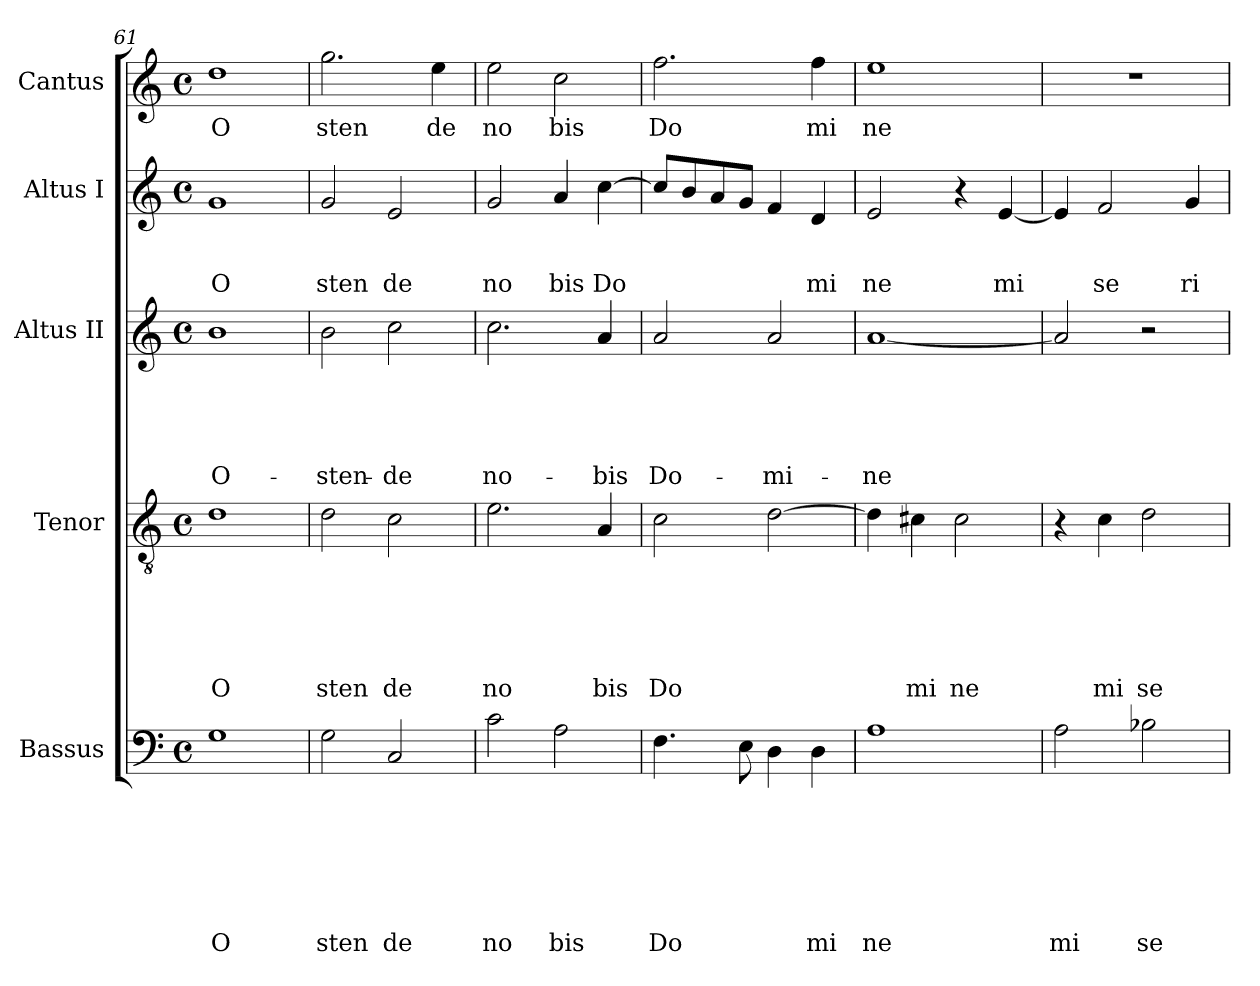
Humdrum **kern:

**kern	**text	**text	**text	**text	**text	**text	**text	**kern	**text	**text	**text	**text	**text	**text	**kern	**text	**text	**text	**text	**text	**kern	**text	**text	**text	**kern	**text
*part5	*part5	*part5	*part5	*part5	*part5	*part5	*part5	*part4	*part4	*part4	*part4	*part4	*part4	*part4	*part3	*part3	*part3	*part3	*part3	*part3	*part2	*part2	*part2	*part2	*part1	*part1
*staff5	*staff5	*staff5	*staff5	*staff5	*staff5	*staff5	*staff5	*staff4	*staff4	*staff4	*staff4	*staff4	*staff4	*staff4	*staff3	*staff3	*staff3	*staff3	*staff3	*staff3	*staff2	*staff2	*staff2	*staff2	*staff1	*staff1
*I"Bassus	*	*	*	*	*	*	*	*I"Tenor	*	*	*	*	*	*	*I"Altus II	*	*	*	*	*	*I"Altus I	*	*	*	*I"Cantus	*
!!LO:PB:g=z
*clefF4	*	*	*	*	*	*	*	*clefGv2	*	*	*	*	*	*	*clefG2	*	*	*	*	*	*clefG2	*	*	*	*clefG2	*
*k[]	*	*	*	*	*	*	*	*k[]	*	*	*	*	*	*	*k[]	*	*	*	*	*	*k[]	*	*	*	*k[]	*
*C:	*	*	*	*	*	*	*	*C:	*	*	*	*	*	*	*C:	*	*	*	*	*	*C:	*	*	*	*C:	*
*M4/4	*	*	*	*	*	*	*	*M4/4	*	*	*	*	*	*	*M4/4	*	*	*	*	*	*M4/4	*	*	*	*M4/4	*
*met(c)	*	*	*	*	*	*	*	*met(c)	*	*	*	*	*	*	*met(c)	*	*	*	*	*	*met(c)	*	*	*	*met(c)	*
=61	=61	=61	=61	=61	=61	=61	=61	=61	=61	=61	=61	=61	=61	=61	=61	=61	=61	=61	=61	=61	=61	=61	=61	=61	=61	=61
!	!	!	!	!	!	!	!LO:LY:b	!	!	!	!	!	!	!LO:LY:b	!	!	!	!	!	!LO:LY:b	!	!	!	!LO:LY:b	!	!LO:LY:b
1G	.	.	.	.	.	.	O	1d	.	.	.	.	.	O	1b	.	.	.	.	O-	1g	.	.	O	1dd	O
=62	=62	=62	=62	=62	=62	=62	=62	=62	=62	=62	=62	=62	=62	=62	=62	=62	=62	=62	=62	=62	=62	=62	=62	=62	=62	=62
!	!	!	!	!	!	!	!LO:LY:b	!	!	!	!	!	!	!LO:LY:b	!	!	!	!	!	!LO:LY:b	!	!	!	!LO:LY:b	!	!LO:LY:b
2G\	.	.	.	.	.	.	sten	2d\	.	.	.	.	.	sten	2b\	.	.	.	.	-sten-	2g/	.	.	sten	2.gg\	sten
!	!	!	!	!	!	!	!LO:LY:b	!	!	!	!	!	!	!LO:LY:b	!	!	!	!	!	!LO:LY:b	!	!	!	!LO:LY:b	!	!
2C/	.	.	.	.	.	.	de	2c\	.	.	.	.	.	de	2cc\	.	.	.	.	-de	2e/	.	.	de	.	.
!	!	!	!	!	!	!	!	!	!	!	!	!	!	!	!	!	!	!	!	!	!	!	!	!	!	!LO:LY:b
.	.	.	.	.	.	.	.	.	.	.	.	.	.	.	.	.	.	.	.	.	.	.	.	.	4ee\	de
=63	=63	=63	=63	=63	=63	=63	=63	=63	=63	=63	=63	=63	=63	=63	=63	=63	=63	=63	=63	=63	=63	=63	=63	=63	=63	=63
!	!	!	!	!	!	!	!LO:LY:b	!	!	!	!	!	!	!LO:LY:b	!	!	!	!	!	!LO:LY:b	!	!	!	!LO:LY:b	!	!LO:LY:b
2c\	.	.	.	.	.	.	no	2.e\	.	.	.	.	.	no	2.cc\	.	.	.	.	no-	2g/	.	.	no	2ee\	no
!	!	!	!	!	!	!	!LO:LY:b	!	!	!	!	!	!	!	!	!	!	!	!	!	!	!	!	!LO:LY:b	!	!LO:LY:b
2A\	.	.	.	.	.	.	bis	.	.	.	.	.	.	.	.	.	.	.	.	.	4a/	.	.	bis	2cc\	bis
!	!	!	!	!	!	!	!	!	!	!	!	!	!	!LO:LY:b	!	!	!	!	!	!LO:LY:b	!	!	!	!LO:LY:b	!	!
.	.	.	.	.	.	.	.	4A/	.	.	.	.	.	bis	4a/	.	.	.	.	-bis	[>4cc\	.	.	Do	.	.
=64	=64	=64	=64	=64	=64	=64	=64	=64	=64	=64	=64	=64	=64	=64	=64	=64	=64	=64	=64	=64	=64	=64	=64	=64	=64	=64
!	!	!	!	!	!	!	!LO:LY:b	!	!	!	!	!	!	!LO:LY:b	!	!	!	!	!	!LO:LY:b	!	!	!	!	!	!LO:LY:b
4.F\	.	.	.	.	.	.	Do	2c\	.	.	.	.	.	Do	2a/	.	.	.	.	Do-	8cc/L]	.	.	.	2.ff\	Do
.	.	.	.	.	.	.	.	.	.	.	.	.	.	.	.	.	.	.	.	.	8b/	.	.	.	.	.
.	.	.	.	.	.	.	.	.	.	.	.	.	.	.	.	.	.	.	.	.	8a/	.	.	.	.	.
8E\	.	.	.	.	.	.	.	.	.	.	.	.	.	.	.	.	.	.	.	.	8g/J	.	.	.	.	.
!	!	!	!	!	!	!	!	!	!	!	!	!	!	!	!	!	!	!	!	!LO:LY:b	!	!	!	!	!	!
4D\	.	.	.	.	.	.	.	[>2d\	.	.	.	.	.	.	2a/	.	.	.	.	-mi-	4f/	.	.	.	.	.
!	!	!	!	!	!	!	!LO:LY:b	!	!	!	!	!	!	!	!	!	!	!	!	!	!	!	!	!LO:LY:b	!	!LO:LY:b
4D\	.	.	.	.	.	.	mi	.	.	.	.	.	.	.	.	.	.	.	.	.	4d/	.	.	mi	4ff\	mi
=65	=65	=65	=65	=65	=65	=65	=65	=65	=65	=65	=65	=65	=65	=65	=65	=65	=65	=65	=65	=65	=65	=65	=65	=65	=65	=65
!	!	!	!	!	!	!	!LO:LY:b	!	!	!	!	!	!	!	!	!	!	!	!	!LO:LY:b	!	!	!	!LO:LY:b	!	!LO:LY:b
1A	.	.	.	.	.	.	ne	4d\]	.	.	.	.	.	.	[<1a	.	.	.	.	-ne	2e/	.	.	ne	1ee	ne
!	!	!	!	!	!	!	!	!	!	!	!	!	!	!LO:LY:b	!	!	!	!	!	!	!	!	!	!	!	!
.	.	.	.	.	.	.	.	4c#X\	.	.	.	.	.	mi	.	.	.	.	.	.	.	.	.	.	.	.
!	!	!	!	!	!	!	!	!	!	!	!	!	!	!LO:LY:b	!	!	!	!	!	!	!	!	!	!	!	!
.	.	.	.	.	.	.	.	2c#\	.	.	.	.	.	ne	.	.	.	.	.	.	4r	.	.	.	.	.
!	!	!	!	!	!	!	!	!	!	!	!	!	!	!	!	!	!	!	!	!	!	!	!	!LO:LY:b	!	!
.	.	.	.	.	.	.	.	.	.	.	.	.	.	.	.	.	.	.	.	.	[<4e/	.	.	mi	.	.
=66	=66	=66	=66	=66	=66	=66	=66	=66	=66	=66	=66	=66	=66	=66	=66	=66	=66	=66	=66	=66	=66	=66	=66	=66	=66	=66
!	!	!	!	!	!	!	!LO:LY:b	!	!	!	!	!	!	!	!	!	!	!	!	!	!	!	!	!	!	!
2A\	.	.	.	.	.	.	mi	4r	.	.	.	.	.	.	2a/]	.	.	.	.	.	4e/]	.	.	.	1r	.
!	!	!	!	!	!	!	!	!	!	!	!	!	!	!LO:LY:b	!	!	!	!	!	!	!	!	!	!LO:LY:b	!	!
.	.	.	.	.	.	.	.	4c\	.	.	.	.	.	mi	.	.	.	.	.	.	2f/	.	.	se	.	.
!	!	!	!	!	!	!	!LO:LY:b	!	!	!	!	!	!	!LO:LY:b	!	!	!	!	!	!	!	!	!	!	!	!
2B-X\	.	.	.	.	.	.	se	2d\	.	.	.	.	.	se	2r	.	.	.	.	.	.	.	.	.	.	.
!	!	!	!	!	!	!	!	!	!	!	!	!	!	!	!	!	!	!	!	!	!	!	!	!LO:LY:b	!	!
.	.	.	.	.	.	.	.	.	.	.	.	.	.	.	.	.	.	.	.	.	4g/	.	.	ri	.	.
=	=	=	=	=	=	=	=	=	=	=	=	=	=	=	=	=	=	=	=	=	=	=	=	=	=	=
*-	*-	*-	*-	*-	*-	*-	*-	*-	*-	*-	*-	*-	*-	*-	*-	*-	*-	*-	*-	*-	*-	*-	*-	*-	*-	*-
